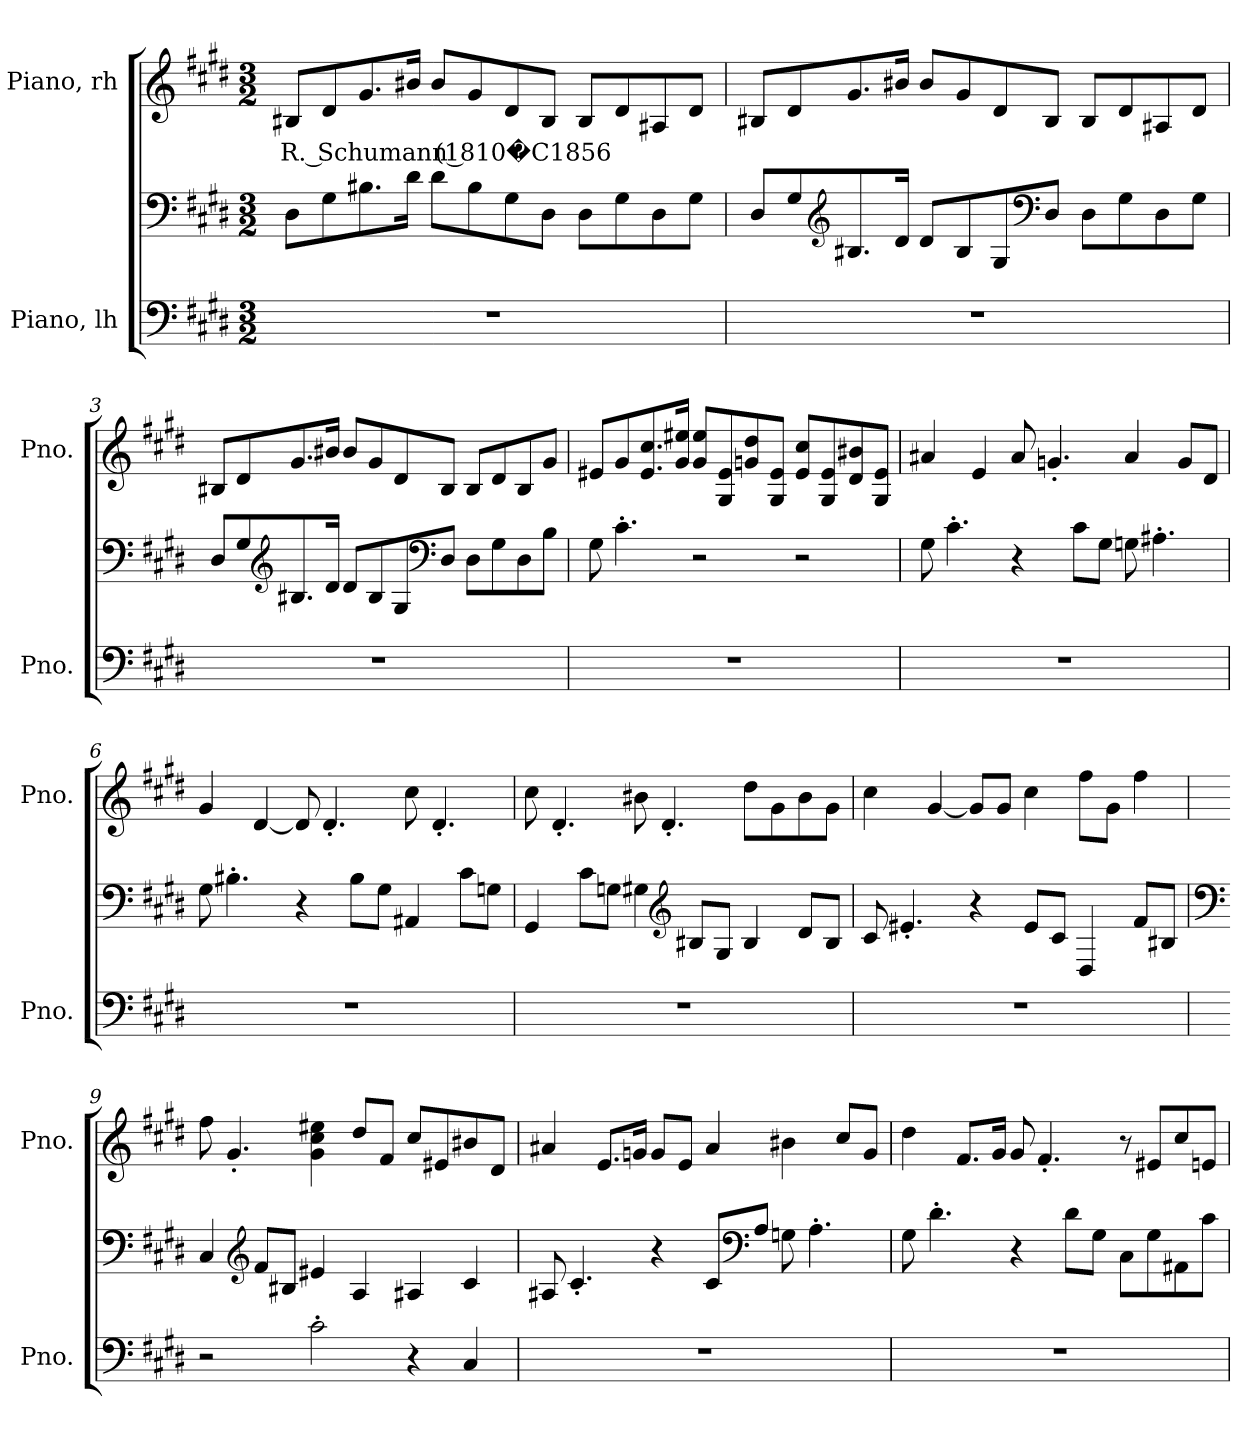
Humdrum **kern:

**kern	**kern	**kern	**text
*part2	*part2	*part1	*part1
*staff3	*staff2	*staff1	*staff1
*I"Piano, lh	*	*I"Piano, rh	*
*I'Pno.	*	*I'Pno.	*
*clefF4	*clefF4	*clefG2	*
*k[f#c#g#d#]	*k[f#c#g#d#]	*k[f#c#g#d#]	*
*M3/2	*M3/2	*M3/2	*
*MM120	*MM120	*MM120	*
=1	=1	=1	=1
!	!	!	!LO:LY:b
1.r	8D#\L	8B#X/L	R. Schumann (1810�C1856
.	8G#\	8d#/	.
.	8.B#X\	8.g#/	.
.	16d#\Jk	16b#X/Jk	.
.	8d#\L	8b#/L	.
.	8B#\	8g#/	.
.	8G#\	8d#/	.
.	8D#\J	8B#/J	.
.	8D#\L	8B#/L	.
.	8G#\	8d#/	.
.	8D#\	8A#X/	.
.	8G#\J	8d#/J	.
!!LO:LB:g=z
=2	=2	=2	=2
1.r	8D#/L	8B#X/L	.
.	8G#/	8d#/	.
*	*clefG2	*	*
.	8.B#X/	8.g#/	.
.	16d#/Jk	16b#X/Jk	.
.	8d#/L	8b#/L	.
.	8B#/	8g#/	.
.	8G#/	8d#/	.
*	*clefF4	*	*
.	8D#/J	8B#/J	.
.	8D#\L	8B#/L	.
.	8G#\	8d#/	.
.	8D#\	8A#X/	.
.	8G#\J	8d#/J	.
=3	=3	=3	=3
1.r	8D#/L	8B#X/L	.
.	8G#/	8d#/	.
*	*clefG2	*	*
.	8.B#X/	8.g#/	.
.	16d#/Jk	16b#X/Jk	.
.	8d#/L	8b#/L	.
.	8B#/	8g#/	.
.	8G#/	8d#/	.
*	*clefF4	*	*
.	8D#/J	8B#/J	.
.	8D#\L	8B#/L	.
.	8G#\	8d#/	.
.	8D#\	8B#/	.
.	8B#\J	8g#/J	.
!!LO:LB:g=z
=4	=4	=4	=4
1.r	8G#\	8e#X/L	.
.	4.c#'\	8g#/	.
.	.	8.e#/ 8.cc#/	.
.	.	16g#/ 16ee#X/Jk	.
.	2r	8g#/ 8ee#/L	.
.	.	8G#/ 8e#/	.
.	.	8gn/ 8dd#/	.
.	.	8G#/ 8e#/J	.
.	2r	8e#/ 8cc#/L	.
.	.	8G#/ 8e#/	.
.	.	8d#/ 8b#X/	.
.	.	8G#/ 8e#/J	.
=5	=5	=5	=5
1.r	8G#\	4a#X/	.
.	4.c#'\	.	.
.	.	4e/	.
.	4r	8a#/	.
.	.	4.gn'/	.
.	8c#\L	.	.
.	8G#\J	.	.
.	8Gn\	4a#/	.
.	4.A#X'\	.	.
.	.	8g/L	.
.	.	8d#/J	.
=6	=6	=6	=6
1.r	8G#\	4g#/	.
.	4.B#X'\	.	.
.	.	[4d#/	.
.	4r	8d#/]	.
.	.	4.d#'/	.
.	8B#\L	.	.
.	8G#\J	.	.
.	4AA#X/	8cc#\	.
.	.	4.d#'/	.
.	8c#\L	.	.
.	8Gn\J	.	.
!!LO:LB:g=z
=7	=7	=7	=7
1.r	4GG#/	8cc#\	.
.	.	4.d#'/	.
.	8c#\L	.	.
.	8Gn\J	.	.
.	4G#X\	8b#X\	.
.	.	4.d#'/	.
*	*clefG2	*	*
.	8B#X/L	.	.
.	8G#/J	.	.
.	4B#/	8dd#\L	.
.	.	8g#\	.
.	8d#/L	8b#\	.
.	8B#/J	8g#\J	.
=8	=8	=8	=8
1.r	8c#/	4cc#\	.
.	4.e#X'/	.	.
.	.	[4g#/	.
.	4r	8g#/L]	.
.	.	8g#/J	.
.	8e#/L	4cc#\	.
.	8c#/J	.	.
.	4D#/	8ff#\L	.
.	.	8g#\J	.
.	8f#/L	4ff#\	.
.	8B#X/J	.	.
!!LO:PB:g=z
=9	=9	=9	=9
*	*clefF4	*	*
2r	4C#/	8ff#\	.
.	.	4.g#'/	.
*	*clefG2	*	*
.	8f#/L	.	.
.	8B#X/J	.	.
2c#'\	4e#X/	4g#\ 4cc#\ 4ee#X\	.
.	4A/	8dd#/L	.
.	.	8f#/J	.
4r	4A#X/	8cc#/L	.
.	.	8e#X/	.
4C#/	4c#/	8b#X/	.
.	.	8d#/J	.
=10	=10	=10	=10
1.r	8A#X/	4a#X/	.
.	4.c#'/	.	.
.	.	8.e/L	.
.	.	16gn/Jk	.
.	4r	8g/L	.
.	.	8e/J	.
.	8c#/L	4a#/	.
*	*clefF4	*	*
.	8A#/J	.	.
.	8Gn\	4b#X\	.
.	4.A#'\	.	.
.	.	8cc#/L	.
.	.	8g/J	.
!!LO:LB:g=z
=11	=11	=11	=11
1.r	8G#\	4dd#\	.
.	4.d#'\	.	.
.	.	8.f#/L	.
.	.	16g#/Jk	.
.	4r	8g#/	.
.	.	4.f#'/	.
.	8d#\L	.	.
.	8G#\J	.	.
.	8C#\L	8r	.
.	8G#\	8e#X/L	.
.	8AA#X\	8cc#/	.
.	8c#\J	8en/J	.
=	=	=	=
*-	*-	*-	*-
